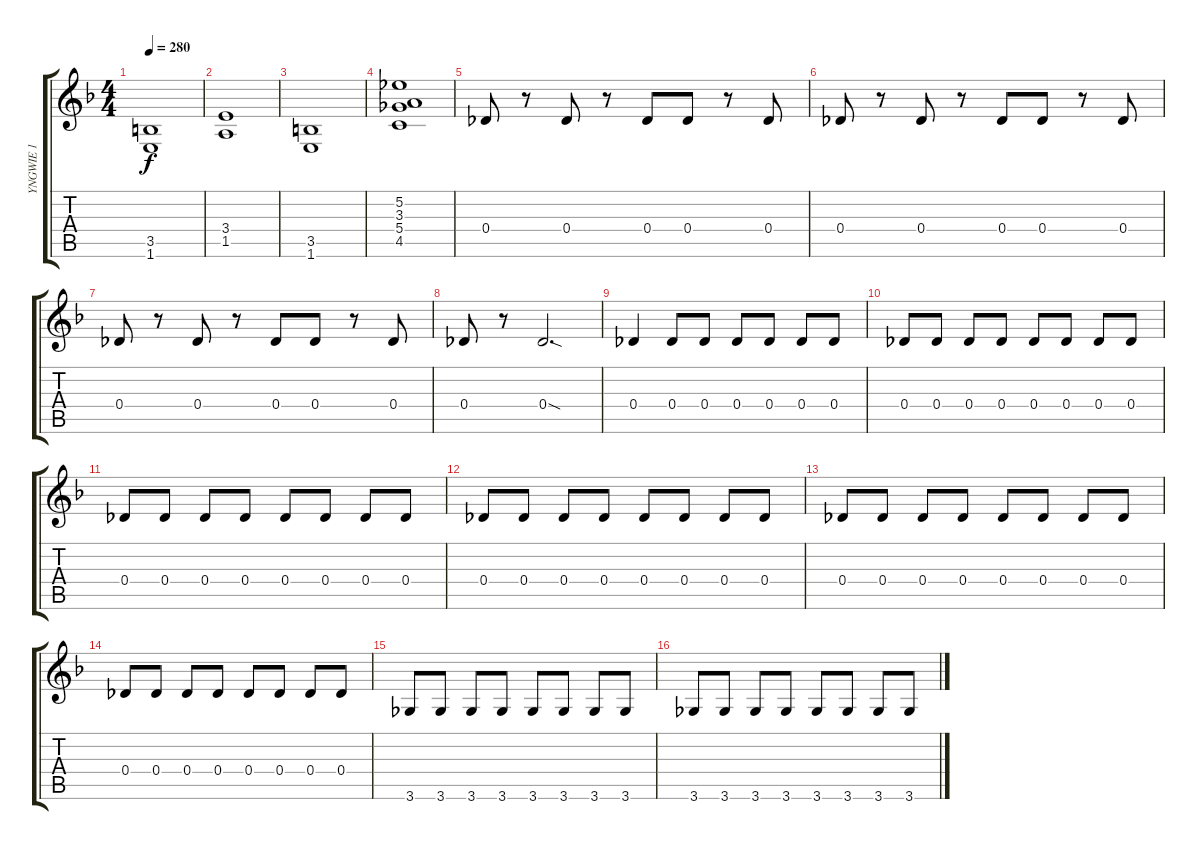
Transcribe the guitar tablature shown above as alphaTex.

\track ("YNGWIE 1" "YNGWIE 1") {instrument distortionguitar}
\staff {score tabs}
\tuning (Eb4 Bb3 Gb3 Db3 Ab2 Eb2) {hide}
\ts (4 4)
\tempo 280
\clef g2
\ks dminor
(3.5 1.6).1{dy f} |
(3.4 1.5).1 |
(3.5 1.6).1 |
(5.2 3.3 5.4 4.5).1 |
0.4.8 r.8 0.4.8 r.8 0.4.8 0.4.8 r.8 0.4.8 |
0.4.8 r.8 0.4.8 r.8 0.4.8 0.4.8 r.8 0.4.8 |
0.4.8 r.8 0.4.8 r.8 0.4.8 0.4.8 r.8 0.4.8 |
0.4.8 r.8 0.4{sod}.2{d} |
0.4.4 0.4.8 0.4.8 0.4.8 0.4.8 0.4.8 0.4.8 |
0.4.8 0.4.8 0.4.8 0.4.8 0.4.8 0.4.8 0.4.8 0.4.8 |
0.4.8 0.4.8 0.4.8 0.4.8 0.4.8 0.4.8 0.4.8 0.4.8 |
0.4.8 0.4.8 0.4.8 0.4.8 0.4.8 0.4.8 0.4.8 0.4.8 |
0.4.8 0.4.8 0.4.8 0.4.8 0.4.8 0.4.8 0.4.8 0.4.8 |
0.4.8 0.4.8 0.4.8 0.4.8 0.4.8 0.4.8 0.4.8 0.4.8 |
3.6.8 3.6.8 3.6.8 3.6.8 3.6.8 3.6.8 3.6.8 3.6.8 |
3.6.8 3.6.8 3.6.8 3.6.8 3.6.8 3.6.8 3.6.8 3.6.8
